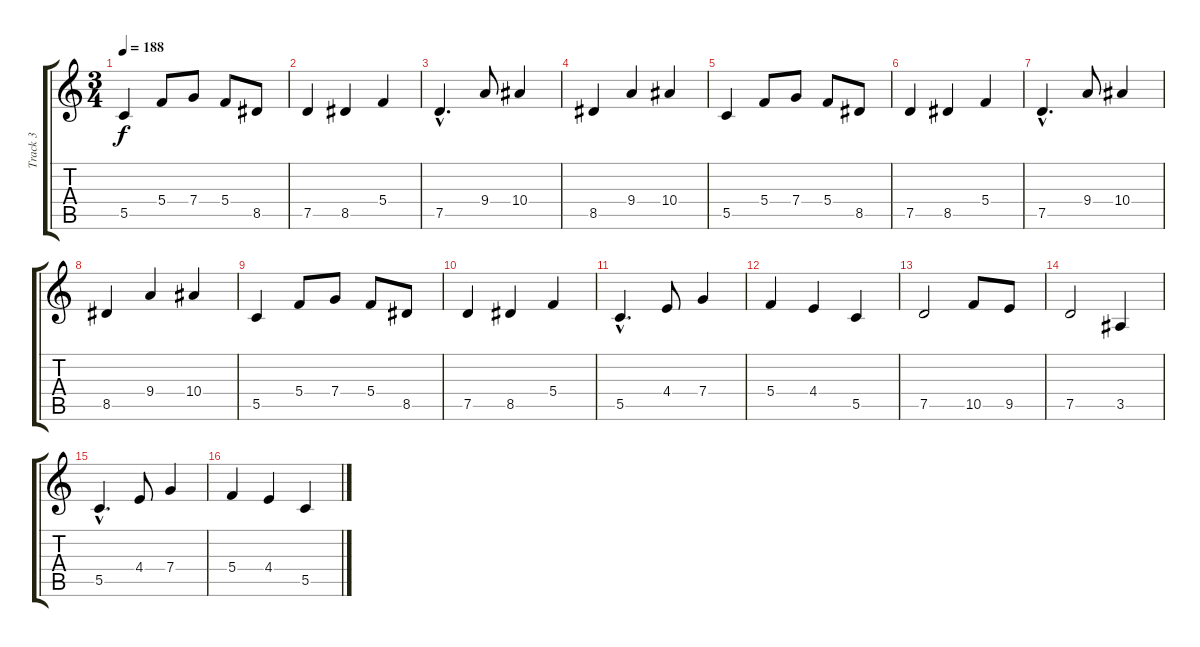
\track ("Track 3" "Track 3") {instrument distortionguitar}
\staff {score tabs}
\tuning (D4 A3 F3 C3 G2 D2) {hide}
\ts (3 4)
\tempo 188
\clef g2
\ks c
5.5.4{dy f} 5.4.8 7.4.8 5.4.8 8.5.8 |
7.5.4 8.5.4 5.4.4 |
7.5{hac}.4{d} 9.4.8 10.4.4 |
8.5.4 9.4.4 10.4.4 |
5.5.4 5.4.8 7.4.8 5.4.8 8.5.8 |
7.5.4 8.5.4 5.4.4 |
7.5{hac}.4{d} 9.4.8 10.4.4 |
8.5.4 9.4.4 10.4.4 |
5.5.4 5.4.8 7.4.8 5.4.8 8.5.8 |
7.5.4 8.5.4 5.4.4 |
5.5{hac}.4{d volume 16 balance 0} 4.4.8 7.4.4 |
5.4.4 4.4.4 5.5.4 |
7.5.2 10.5.8 9.5.8 |
7.5.2 3.5.4 |
5.5{hac}.4{d} 4.4.8 7.4.4 |
5.4.4 4.4.4 5.5.4
